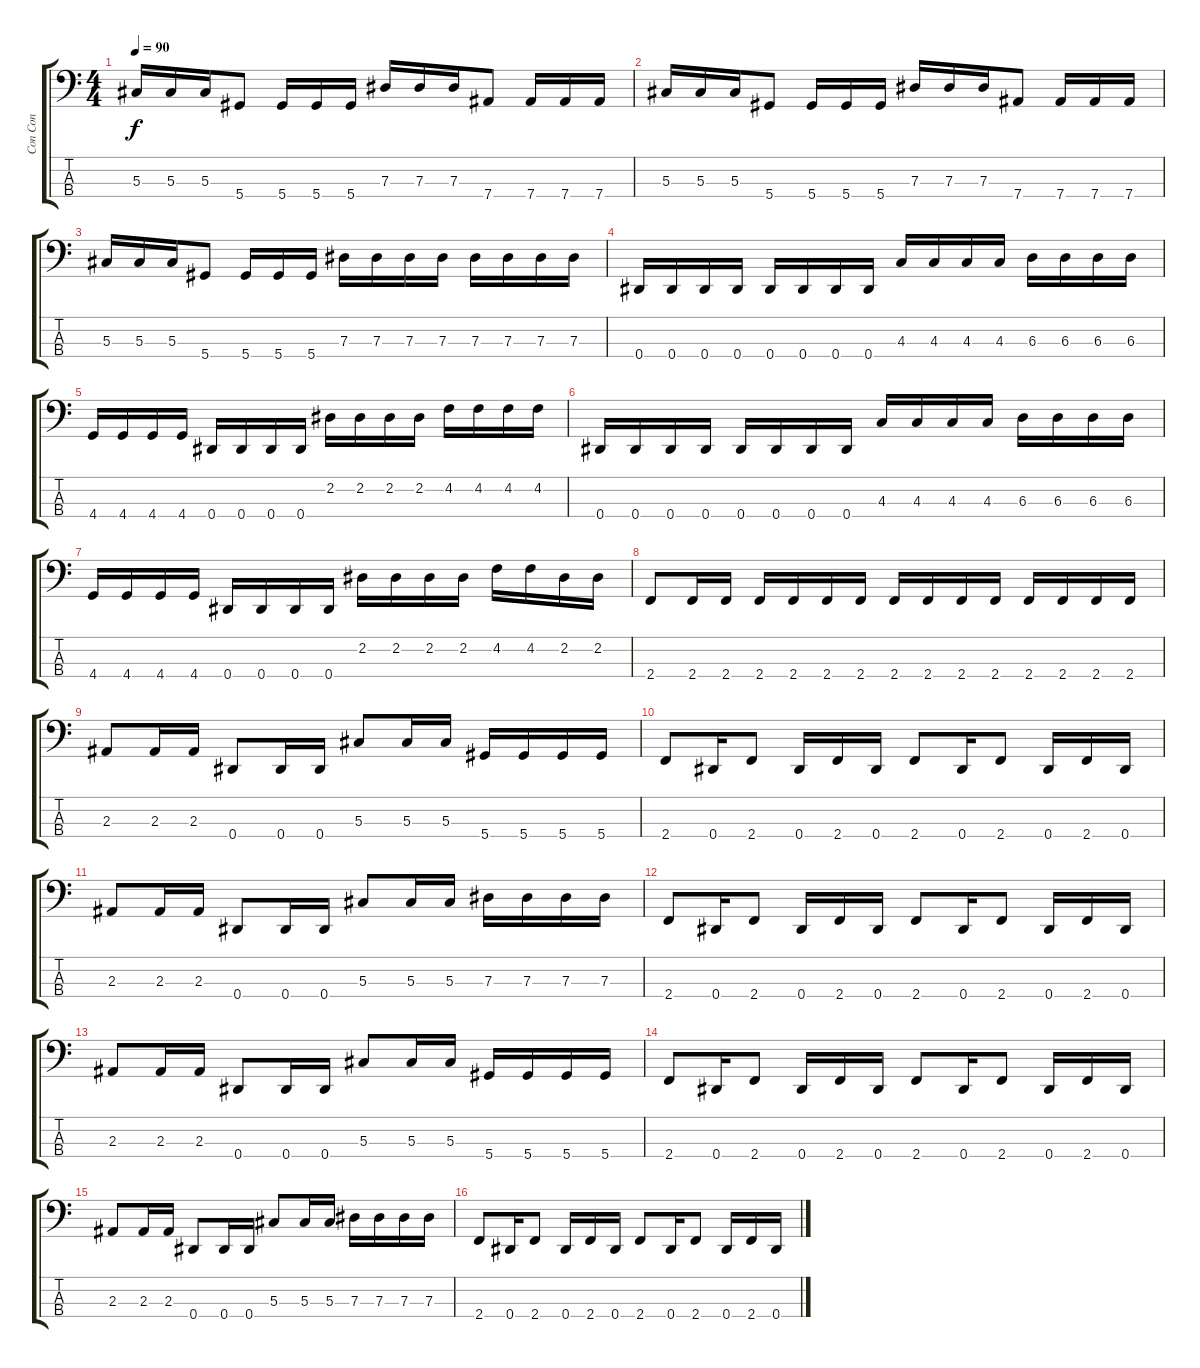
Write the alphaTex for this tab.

\track ("Con Con" "Con Con") {instrument electricbasspick}
\staff {score tabs}
\tuning (Gb2 Db2 Ab1 Eb1) {hide}
\ts (4 4)
\tempo 90
\clef f4
\ks c
5.3.16{dy f} 5.3.16 5.3.16 5.4.8 5.4.16 5.4.16 5.4.16 7.3.16 7.3.16 7.3.16 7.4.8 7.4.16 7.4.16 7.4.16 |
5.3.16 5.3.16 5.3.16 5.4.8 5.4.16 5.4.16 5.4.16 7.3.16 7.3.16 7.3.16 7.4.8 7.4.16 7.4.16 7.4.16 |
5.3.16 5.3.16 5.3.16 5.4.8 5.4.16 5.4.16 5.4.16 7.3.16 7.3.16 7.3.16 7.3.16 7.3.16 7.3.16 7.3.16 7.3.16 |
0.4.16 0.4.16 0.4.16 0.4.16 0.4.16 0.4.16 0.4.16 0.4.16 4.3.16 4.3.16 4.3.16 4.3.16 6.3.16 6.3.16 6.3.16 6.3.16 |
4.4.16 4.4.16 4.4.16 4.4.16 0.4.16 0.4.16 0.4.16 0.4.16 2.2.16 2.2.16 2.2.16 2.2.16 4.2.16 4.2.16 4.2.16 4.2.16 |
0.4.16 0.4.16 0.4.16 0.4.16 0.4.16 0.4.16 0.4.16 0.4.16 4.3.16 4.3.16 4.3.16 4.3.16 6.3.16 6.3.16 6.3.16 6.3.16 |
4.4.16 4.4.16 4.4.16 4.4.16 0.4.16 0.4.16 0.4.16 0.4.16 2.2.16 2.2.16 2.2.16 2.2.16 4.2.16 4.2.16 2.2.16 2.2.16 |
2.4.8 2.4.16 2.4.16 2.4.16 2.4.16 2.4.16 2.4.16 2.4.16 2.4.16 2.4.16 2.4.16 2.4.16 2.4.16 2.4.16 2.4.16 |
2.3.8 2.3.16 2.3.16 0.4.8 0.4.16 0.4.16 5.3.8 5.3.16 5.3.16 5.4.16 5.4.16 5.4.16 5.4.16 |
2.4.8 0.4.16 2.4.8 0.4.16 2.4.16 0.4.16 2.4.8 0.4.16 2.4.8 0.4.16 2.4.16 0.4.16 |
2.3.8 2.3.16 2.3.16 0.4.8 0.4.16 0.4.16 5.3.8 5.3.16 5.3.16 7.3.16 7.3.16 7.3.16 7.3.16 |
2.4.8 0.4.16 2.4.8 0.4.16 2.4.16 0.4.16 2.4.8 0.4.16 2.4.8 0.4.16 2.4.16 0.4.16 |
2.3.8 2.3.16 2.3.16 0.4.8 0.4.16 0.4.16 5.3.8 5.3.16 5.3.16 5.4.16 5.4.16 5.4.16 5.4.16 |
2.4.8 0.4.16 2.4.8 0.4.16 2.4.16 0.4.16 2.4.8 0.4.16 2.4.8 0.4.16 2.4.16 0.4.16 |
2.3.8 2.3.16 2.3.16 0.4.8 0.4.16 0.4.16 5.3.8 5.3.16 5.3.16 7.3.16 7.3.16 7.3.16 7.3.16 |
2.4.8 0.4.16 2.4.8 0.4.16 2.4.16 0.4.16 2.4.8 0.4.16 2.4.8 0.4.16 2.4.16 0.4.16
